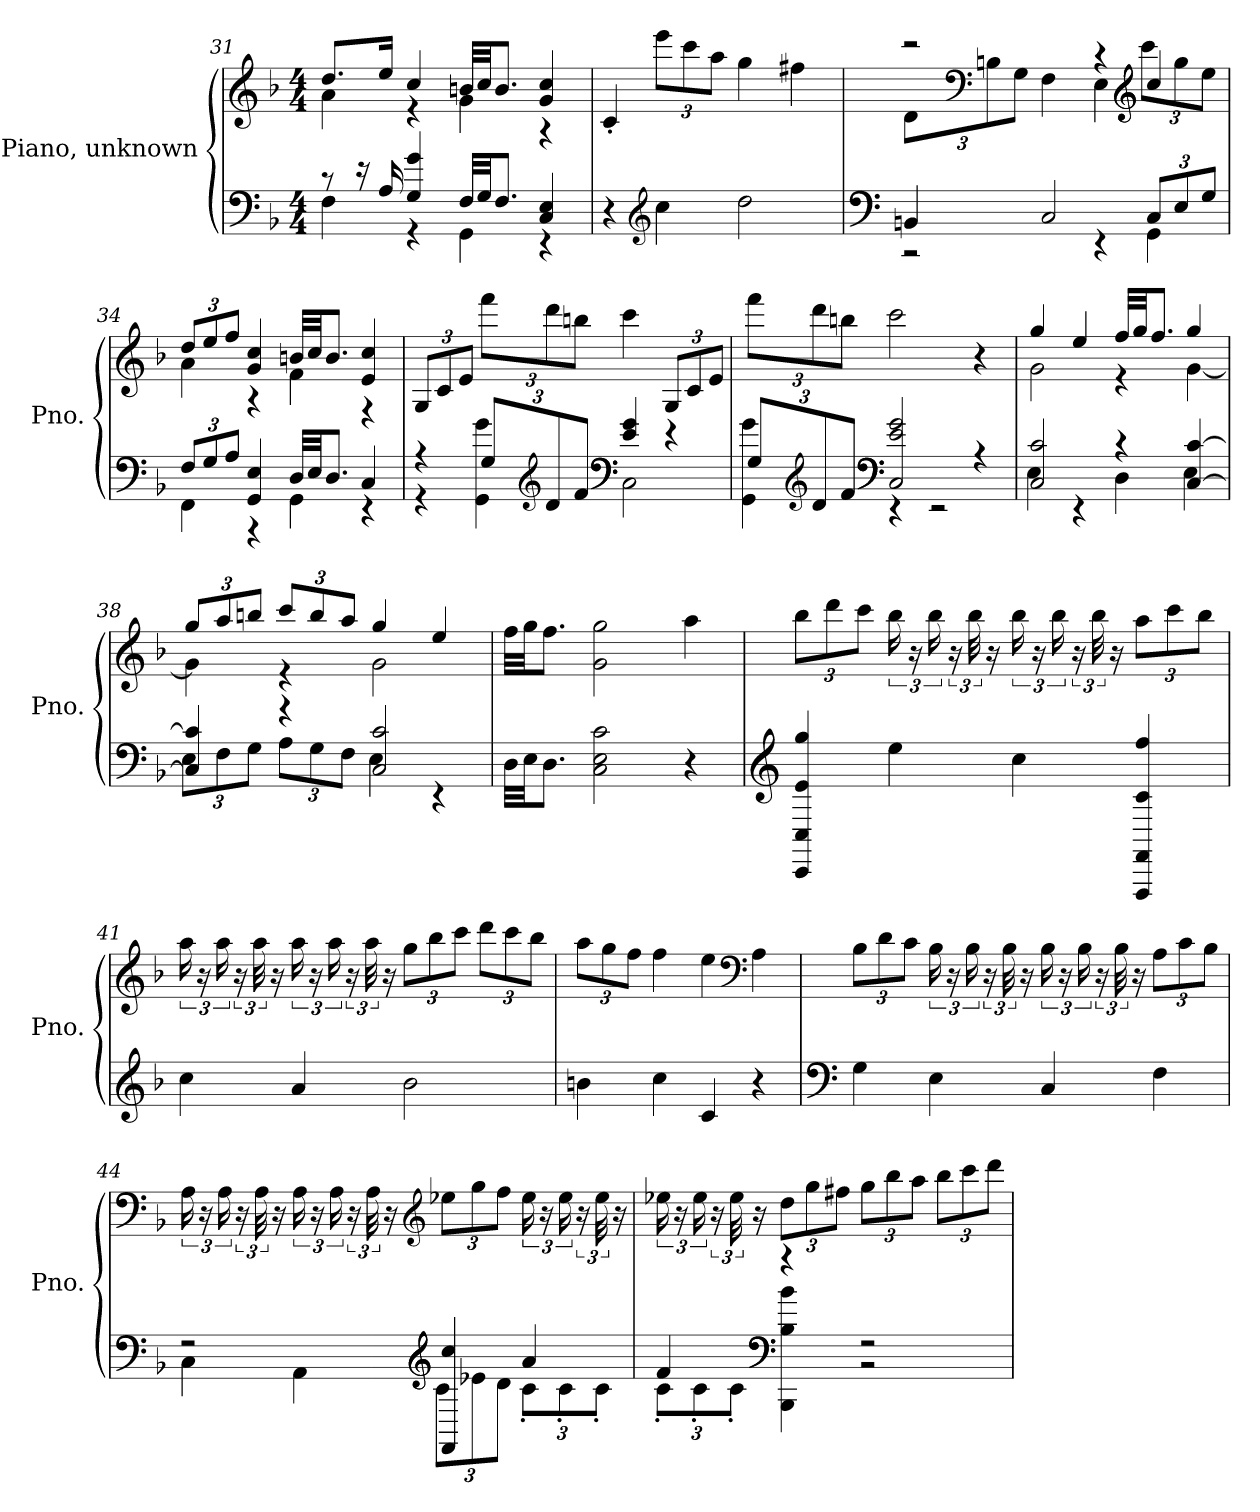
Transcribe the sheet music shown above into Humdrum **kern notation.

**kern	**kern
*part1	*part1
*staff2	*staff1
*I"Piano, unknown	*
*I'Pno.	*
*clefF4	*clefG2
*k[b-]	*k[b-]
*M4/4	*M4/4
=31	=31
*^	*^
8r	4F\	8.dd/L	4a\
16r	.	.	.
16A/	.	16ee/Jk	.
4G/ 4g/	4r	4cc/	4r
32F/LLL	4GG\	32bn/LLL	4g\
32G/JJ	.	32cc/JJ	.
8.F/J	.	8.b/J	.
4C/ 4E/	4r	4g/ 4cc/	4r
*v	*v	*	*
*	*v	*v
=32	=32
4r	4c'/
*clefG2	*
*	*Xbrackettup
4cc\	12eee\L
.	12ccc\
.	12aa\J
2dd\	4gg\
.	4ff#X\
!!LO:LB:g=z
=33	=33
*clefF4	*
*^	*^
4BBn/	2r	2r	12d\L
*	*	*clefF4	*
.	.	.	12Bn\
.	.	.	12G\J
2C/	.	.	4F\
.	4r	4r	4E\
*	*	*clefG2	*
*Xbrackettup	*	*	*
12C/L	4GG\	4cc/	12ccc\L
12E/	.	.	12gg\
12G/J	.	.	12ee\J
=34	=34	=34	=34
12F/L	4FF\	12dd/L	4a\
12G/	.	12ee/	.
12A/J	.	12ff/J	.
4GG/ 4E/	4r	4g/ 4cc/	4r
32D/LLL	4GG\	32bn/LLL	4f\
32E/JJ	.	32cc/JJ	.
8.D/J	.	8.b/J	.
4C/	4r	4e/ 4cc/	4r
*	*	*v	*v
=35	=35	=35
4r	4r	12G/L
.	.	12c/
.	.	12e/J
12G/L	4GG\ 4g\	12fff\L
*clefG2	*	*
12d/	.	12ddd\
12f/J	.	12bbn\J
*clefF4	*	*
4e/ 4g/	2C\	4ccc\
4r	.	12G/L
.	.	12c/
.	.	12e/J
!!LO:PB:g=z
=36	=36	=36
12G/L	4GG\ 4g\	12fff\L
*clefG2	*	*
12d/	.	12ddd\
12f/J	.	12bbn\J
*clefF4	*	*
2C/ 2e/ 2g/	4r	2ccc\
.	2r	.
4r	.	4r
=37	=37	=37
*	*	*^
2C/ 2c/	4E\	4gg/	2g\
.	4r	4ee/	.
4r	4D\	32ff/LLL	4r
.	.	32gg/JJ	.
.	.	8.ff/J	.
[4C/ [4c/	4E\	4gg/	[4g\
=38	=38	=38	=38
4C/] 4c/]	12E\L	12gg/L	4g\]
.	12F\	12aa/	.
.	12G\J	12bbn/J	.
4r	12A\L	12ccc/L	4r
.	12G\	12bb/	.
.	12F\J	12aa/J	.
2C/ 2c/	4E\	4gg/	2g\
.	4r	4ee/	.
*v	*v	*	*
*	*v	*v
=39	=39
32D\LLL	32ff\LLL
32E\JJ	32gg\JJ
8.D\J	8.ff\J
2C\ 2E\ 2c\	2g\ 2gg\
4r	4aa\
!!LO:LB:g=z
=40	=40
*clefG2	*
4CC/ 4C/ 4e/ 4gg/	12bb-\L
.	12ddd\
.	12ccc\J
*	*brackettup
4ee\	24bb-\
.	24r
.	24bb-\
.	24r
.	48bb-\
.	16r
4cc\	24bb-\
.	24r
.	24bb-\
.	24r
.	48bb-\
.	16r
*	*Xbrackettup
4FFF/ 4FF/ 4c/ 4ff/	12aa\L
.	12ccc\
.	12bb-\J
=41	=41
*	*brackettup
4cc\	24aa\
.	24r
.	24aa\
.	24r
.	48aa\
.	16r
4a/	24aa\
.	24r
.	24aa\
.	24r
.	48aa\
.	16r
*	*Xbrackettup
2b-\	12gg\L
.	12bb-\
.	12ccc\J
.	12ddd\L
.	12ccc\
.	12bb-\J
!!LO:LB:g=z
=42	=42
4bn\	12aa\L
.	12gg\
.	12ff\J
4cc\	4ff\
4c/	4ee\
*	*clefF4
4r	4A\
=43	=43
*clefF4	*
4G\	12B-\L
.	12d\
.	12c\J
*	*brackettup
4E\	24B-\
.	24r
.	24B-\
.	24r
.	48B-\
.	16r
4C/	24B-\
.	24r
.	24B-\
.	24r
.	48B-\
.	16r
*	*Xbrackettup
4F\	12A\L
.	12c\
.	12B-\J
!!LO:LB:g=z
=44	=44
*^	*
*	*	*brackettup
2r	4C\	24A\
.	.	24r
.	.	24A\
.	.	24r
.	.	48A\
.	.	16r
.	4AA\	24A\
.	.	24r
.	.	24A\
.	.	24r
.	.	48A\
.	.	16r
*clefG2	*	*clefG2
*	*	*Xbrackettup
4FF/ 4cc/	12c\L	12ee-X\L
.	12e-X\	12gg\
.	12d\J	12ff\J
*	*	*brackettup
4a/	12c'\L	24ee-\
.	.	24r
.	12c'\	24ee-\
.	.	24r
.	12c'\J	48ee-\
.	.	16r
=45	=45	=45
4f/	12c'\L	24ee-X\
.	.	24r
.	12c'\	24ee-\
.	.	24r
.	12c'\J	48ee-\
.	.	16r
*clefF4	*	*
*	*	*Xbrackettup
4r	4BBB-\ 4B-\ 4b-\	12dd\L
.	.	12gg\
.	.	12ff#X\J
2r	2r	12gg\L
.	.	12bb-\
.	.	12aa\J
.	.	12bb-\L
.	.	12ccc\
.	.	12ddd\J
*v	*v	*
=	=
*-	*-
